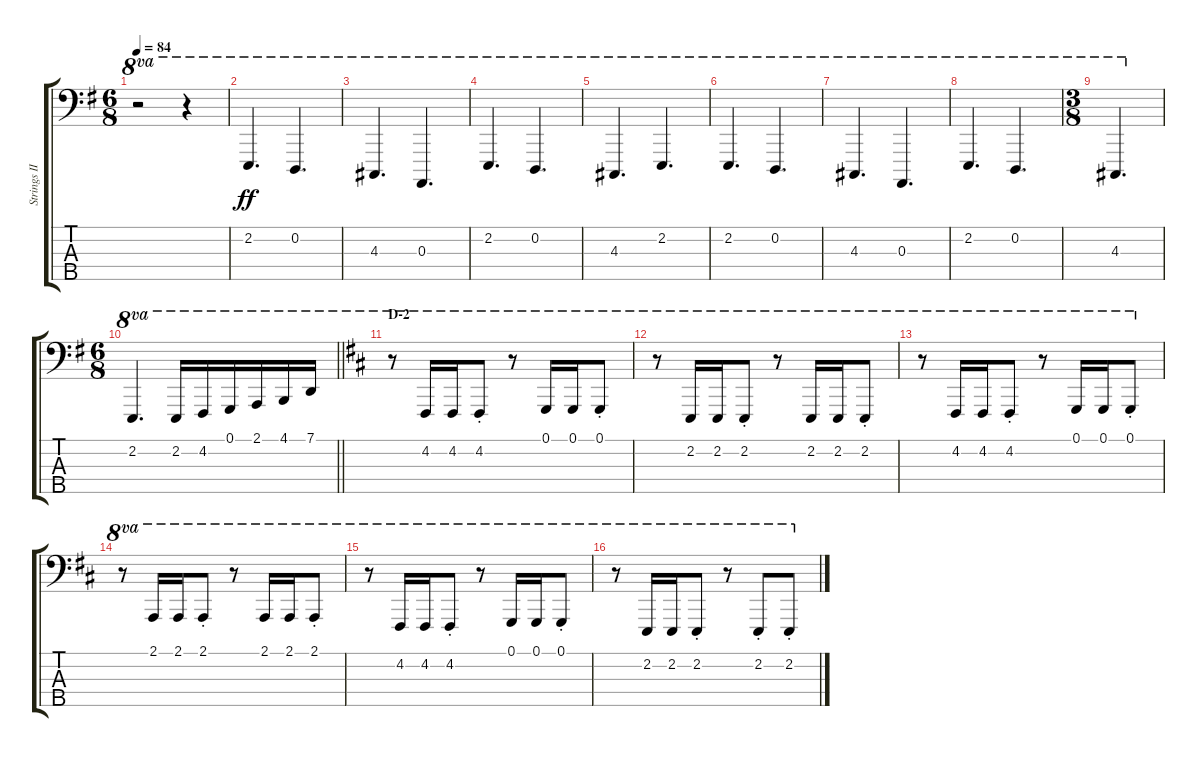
\track ("Strings III" "Strings II") {instrument stringensemble1}
\staff {score tabs}
\tuning (G2 D2 A1 E1 B0) {hide}
\ts (6 8)
\tempo 84
\clef f4
\ks g
r.2{ot 8va dy ff} r.4{ot 8va} |
2.2.4{d ot 8va} 0.2.4{d ot 8va} |
4.3.4{d ot 8va} 0.3.4{d ot 8va} |
2.2.4{d ot 8va} 0.2.4{d ot 8va} |
4.3.4{d ot 8va} 2.2.4{d ot 8va} |
2.2.4{d ot 8va} 0.2.4{d ot 8va} |
4.3.4{d ot 8va} 0.3.4{d ot 8va} |
2.2.4{d ot 8va} 0.2.4{d ot 8va} |
\ts (3 8)
4.3.4{d ot 8va} |
\ts (6 8)
\barLineRight lightlight
2.2.4{d ot 8va} 2.2.16{ot 8va} 4.2.16{ot 8va} 0.1.16{ot 8va} 2.1.16{ot 8va} 4.1.16{ot 8va} 7.1.16{ot 8va} |
\section ("" "D-2")
\ks d
r.8{ot 8va} 4.2.16{ot 8va} 4.2.16{ot 8va} 4.2{st}.8{ot 8va} r.8{ot 8va} 0.1.16{ot 8va} 0.1.16{ot 8va} 0.1{st}.8{ot 8va} |
r.8{ot 8va} 2.2.16{ot 8va} 2.2.16{ot 8va} 2.2{st}.8{ot 8va} r.8{ot 8va} 2.2.16{ot 8va} 2.2.16{ot 8va} 2.2{st}.8{ot 8va} |
r.8{ot 8va} 4.2.16{ot 8va} 4.2.16{ot 8va} 4.2{st}.8{ot 8va} r.8{ot 8va} 0.1.16{ot 8va} 0.1.16{ot 8va} 0.1{st}.8{ot 8va} |
r.8{ot 8va} 2.1.16{ot 8va} 2.1.16{ot 8va} 2.1{st}.8{ot 8va} r.8{ot 8va} 2.1.16{ot 8va} 2.1.16{ot 8va} 2.1{st}.8{ot 8va} |
r.8{ot 8va} 4.2.16{ot 8va} 4.2.16{ot 8va} 4.2{st}.8{ot 8va} r.8{ot 8va} 0.1.16{ot 8va} 0.1.16{ot 8va} 0.1{st}.8{ot 8va} |
r.8{ot 8va} 2.2.16{ot 8va} 2.2.16{ot 8va} 2.2{st}.8{ot 8va} r.8{ot 8va} 2.2{st}.8{ot 8va} 2.2{st}.8{ot 8va}
